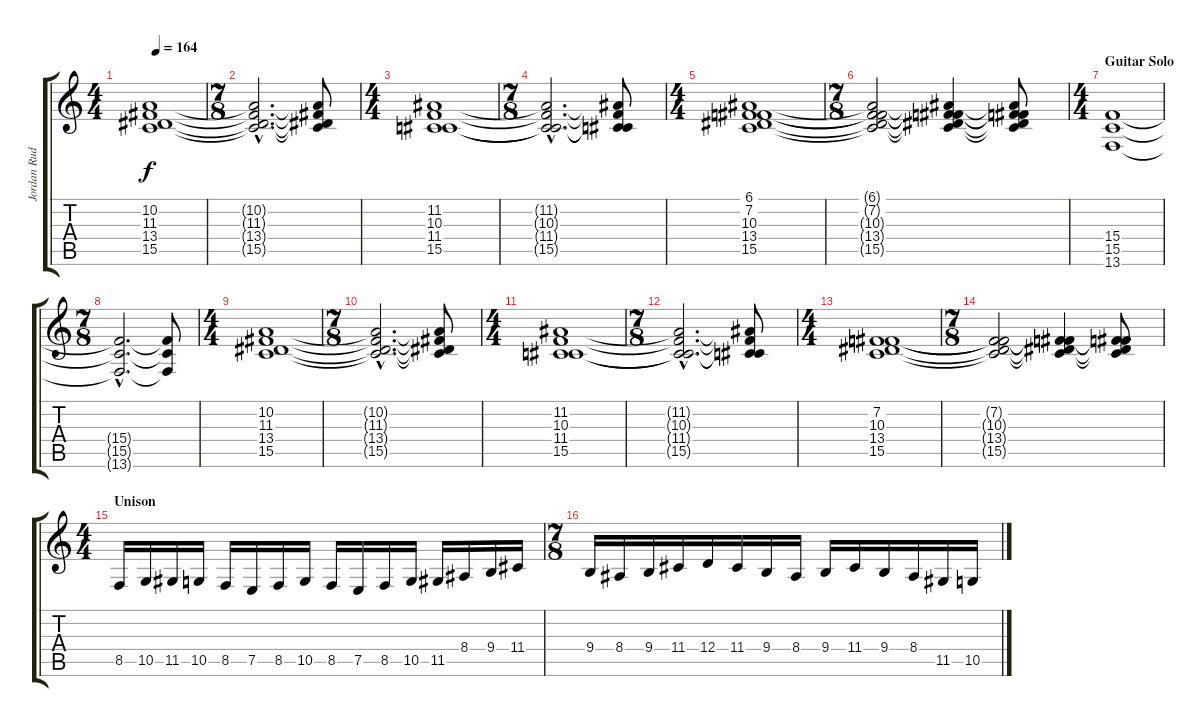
\track ("Jordan Rudess" "Jordan Rud") {instrument lead1square}
\staff {score tabs}
\tuning (E4 B3 G3 D3 A2 E2) {hide}
\ts (4 4)
\tempo 164
\clef g2
\ks c
(10.2 11.3 13.4 15.5).1{dy f} |
\ts (7 8)
(10.2{hac t} 11.3{hac t} 13.4{hac t} 15.5{hac t}).2{d} (10.2{t} 11.3{t} 13.4{t} 15.5{t}).8 |
\ts (4 4)
(11.2 10.3 11.4 15.5).1 |
\ts (7 8)
(11.2{hac t} 10.3{hac t} 11.4{hac t} 15.5{hac t}).2{d} (11.2{t} 10.3{t} 11.4{t} 15.5{t}).8 |
\ts (4 4)
(6.1 7.2 10.3 13.4 15.5).1 |
\ts (7 8)
(6.1{t} 7.2{t} 10.3{t} 13.4{t} 15.5{t}).2 (6.1{t} 7.2{t} 10.3{t} 13.4{t} 15.5{t}).4 (6.1{t} 7.2{t} 10.3{t} 13.4{t} 15.5{t}).8 |
\ts (4 4)
\section ("" "Guitar Solo ")
(15.4 15.5 13.6).1{instrument churchorgan} |
\ts (7 8)
(15.4{hac t} 15.5{hac t} 13.6{hac t}).2{d} (15.4{t} 15.5{t} 13.6{t}).8 |
\ts (4 4)
(10.2 11.3 13.4 15.5).1 |
\ts (7 8)
(10.2{hac t} 11.3{hac t} 13.4{hac t} 15.5{hac t}).2{d} (10.2{t} 11.3{t} 13.4{t} 15.5{t}).8 |
\ts (4 4)
(11.2 10.3 11.4 15.5).1 |
\ts (7 8)
(11.2{hac t} 10.3{hac t} 11.4{hac t} 15.5{hac t}).2{d} (11.2{t} 10.3{t} 11.4{t} 15.5{t}).8 |
\ts (4 4)
(7.2 10.3 13.4 15.5).1 |
\ts (7 8)
(7.2{t} 10.3{t} 13.4{t} 15.5{t}).2 (7.2{t} 10.3{t} 13.4{t} 15.5{t}).4 (7.2{t} 10.3{t} 13.4{t} 15.5{t}).8 |
\ts (4 4)
\section ("" "Unison")
8.5.16{balance 16 instrument lead1square} 10.5.16 11.5.16 10.5.16 8.5.16 7.5.16 8.5.16 10.5.16 8.5.16 7.5.16 8.5.16 10.5.16 11.5.16 8.4.16 9.4.16 11.4.16 |
\ts (7 8)
9.4.16 8.4.16 9.4.16 11.4.16 12.4.16 11.4.16 9.4.16 8.4.16 9.4.16 11.4.16 9.4.16 8.4.16 11.5.16 10.5.16
